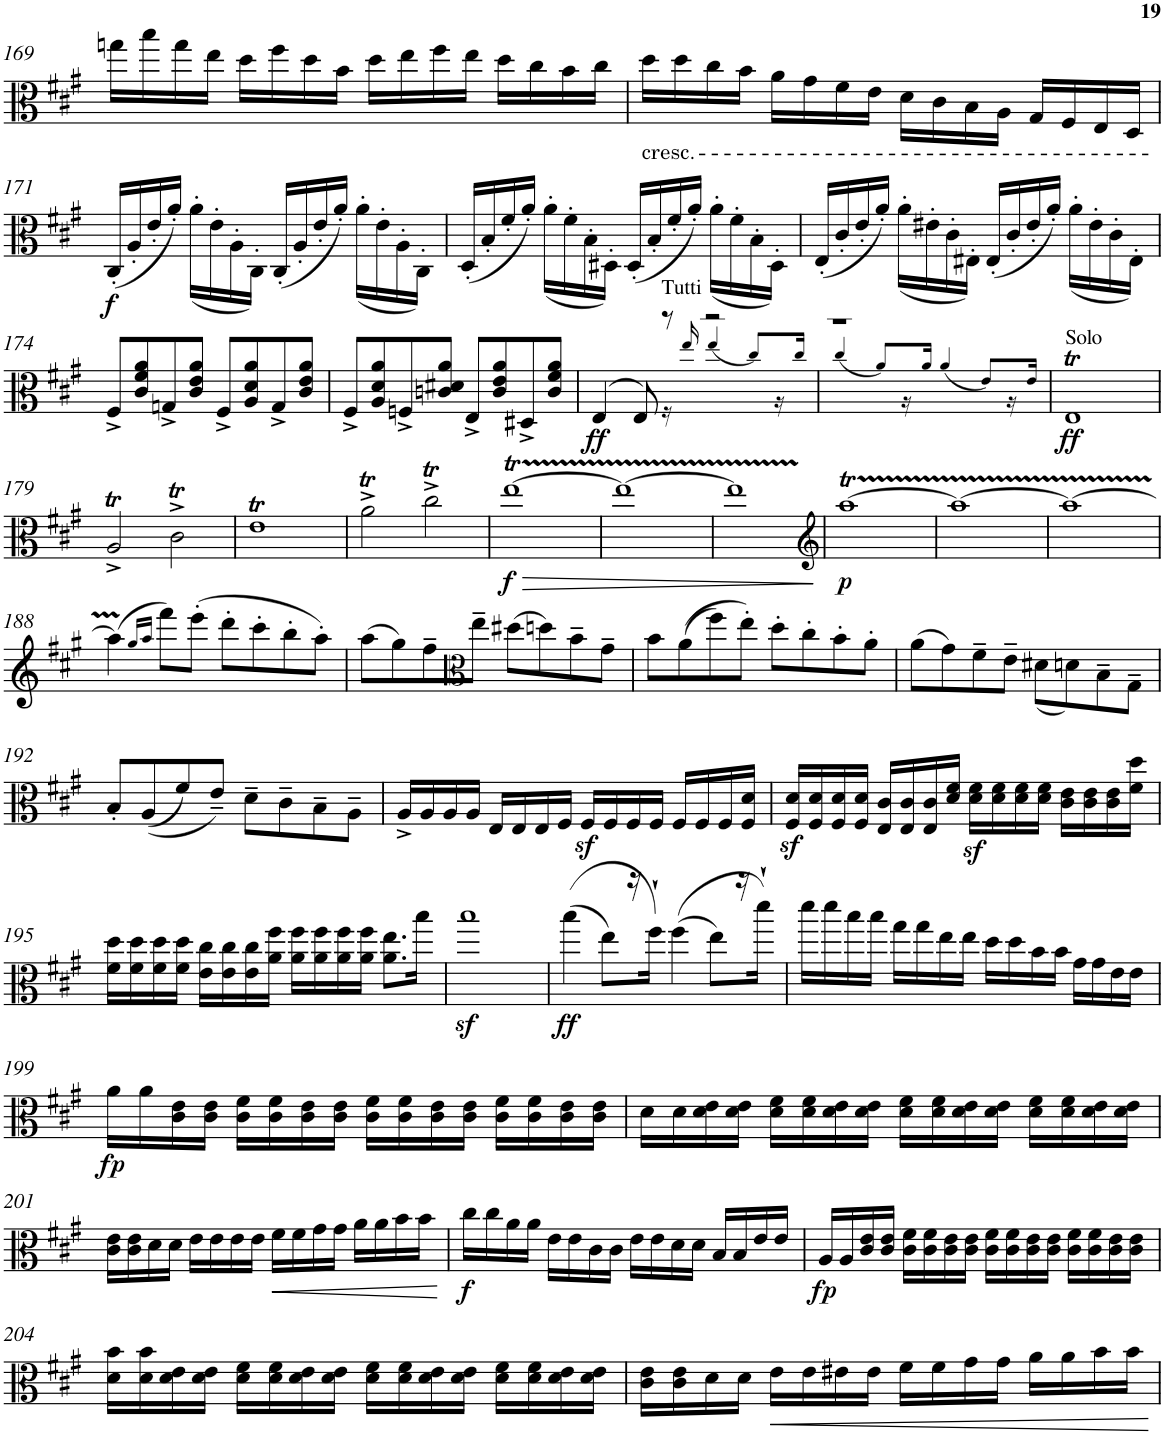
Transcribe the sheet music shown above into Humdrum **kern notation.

**kern	**dynam
*part1	*part1
*staff1	*staff1
*I"Viola	*
*I'Vla.	*
!!LO:PB:g=z
*clefC3	*
*k[f#c#g#]	*
*M4/4	*
*met(c)	*
=169	=169
16ggn\LL	.
16bb\	.
16gg\	.
16ee\JJ	.
16dd\LL	.
16ff#\	.
16dd\	.
16b\JJ	.
16dd\LL	.
16ee\	.
16ff#\	.
16ee\JJ	.
16dd\LL	.
16cc#\	.
16b\	.
16cc#\JJ	.
=170	=170
!LO:TX:b:t=cresc.	!
16dd\LL	.
16dd\	.
16cc#\	.
16b\JJ	.
16a\LL	.
16g#\	.
16f#\	.
16e\JJ	.
16d\LL	.
16c#\	.
16B\	.
16A\JJ	.
16G#/LL	.
16F#/	.
16E/	.
16D/JJ	.
!!LO:LB:g=z
=171	=171
!	!LO:DY:b
(<16C#'/LL	f
16A'/	.
16e'/	.
16a'/JJ)	.
(<16a'\LL	.
16e'\	.
16A'\	.
16C#'\JJ)	.
(<16C#'/LL	.
16A'/	.
16e'/	.
16a'/JJ)	.
(<16a'\LL	.
16e'\	.
16A'\	.
16C#'\JJ)	.
=172	=172
(<16D'/LL	.
16B'/	.
16f#'/	.
16a'/JJ)	.
(<16a'\LL	.
16f#'\	.
16B'\	.
16D#X'\JJ)	.
(<16D#'/LL	.
16B'/	.
16f#'/	.
16a'/JJ)	.
(<16a'\LL	.
16f#'\	.
16B'\	.
16D#'\JJ)	.
=173	=173
(<16E'/LL	.
16c#'/	.
16e'/	.
16a'/JJ)	.
(<16a'\LL	.
16e#X'\	.
16c#'\	.
16E#X'\JJ)	.
(<16E#'/LL	.
16c#'/	.
16e#'/	.
16a'/JJ)	.
(<16a'\LL	.
16e#'\	.
16c#'\	.
16E#'\JJ)	.
!!LO:LB:g=z
=174	=174
8F#^/L	.
8c#/ 8f#/ 8a/	.
8Gn^/	.
8c#/ 8e/ 8a/J	.
8F#^/L	.
8A/ 8d/ 8a/	.
8G^/	.
8c#/ 8e/ 8a/J	.
=175	=175
8F#^/L	.
8A/ 8d/ 8a/	.
8Fn^/	.
8cn/ 8d#X/ 8a/J	.
8E^/L	.
8c/ 8e/ 8a/	.
8D#X^/	.
8c/ 8f#/ 8a/J	.
=176	=176
*^	*
!	!	!LO:DY:b
(>4E/	4.ryy	ff
8E/)	.	.
!LO:TX:a:t=Tutti	!	!
8r	16r	.
.	16ee!/	.
2r	(<4ee!/	.
.	8cc#!/L)	.
.	16r	.
.	16cc#!/JJ	.
=177	=177	=177
1r	(<4cc#!/	.
.	8a!/L)	.
.	16r	.
.	16a!/JJ	.
.	(<4a!/	.
.	8e!/L)	.
.	16r	.
.	16e!/JJ	.
=178	=178	=178
!LO:TX:a:t=Solo	!	!
!	!	!LO:DY:b
*v	*v	*
1E>	ff
!!LO:LB:g=z
=179	=179
2A^>/	.
2c#^>\	.
=180	=180
1e>	.
=181	=181
2a^>\	.
2cc#^>\	.
=182	=182
!	!LO:HP:b
!	!LO:DY:n=1:b
[1eeT	> f
=183	=183
1ee_	.
=184	=184
1eeTTT]	.
.	]
=185	=185
*clefG2	*
!	!LO:DY:b
[1aaT	p
=186	=186
1aa_	.
=187	=187
1aa_	.
!!LO:LB:g=z
=188	=188
(>4aaTTT\]	.
16qgg#/LL	.
16qaa/JJ	.
8fff#\L)	.
(>8eee'\J	.
8ddd'\L	.
8ccc#'\	.
8bb'\	.
8aa'\J)	.
=189	=189
(>8aa\L	.
8gg#\)	.
8ff#~\	.
*clefC3	*
8ee~\J	.
(>8dd#X\L	.
8ddn\)	.
8b~\	.
8g#~\J	.
=190	=190
8b\L	.
(>(>8a\	.
8ff#\)	.
8ee'\J)	.
8dd'\L	.
8cc#'\	.
8b'\	.
8a'\J	.
=191	=191
(>8a\L	.
8g#\)	.
8f#~\	.
8e~\J	.
(<8d#X\L	.
8dn\)	.
8B~\	.
8G#~\J	.
!!LO:LB:g=z
=192	=192
8B'/L	.
(<(<8A/	.
8f#/)	.
8e~/J)	.
8d~\L	.
8c#~\	.
8B~\	.
8A~\J	.
=193	=193
16A^/LL	.
16A/	.
16A/	.
16A/JJ	.
16E/LL	.
16E/	.
16E/	.
16F#/JJ	.
16F#z</LL	.
16F#/	.
16F#/	.
16F#/JJ	.
16F#/LL	.
16F#/	.
16F#/	.
16F#/ 16d/JJ	.
=194	=194
16F#/z< 16d/z<LL	.
16F#/ 16d/	.
16F#/ 16d/	.
16F#/ 16d/JJ	.
16E/ 16c#/LL	.
16E/ 16c#/	.
16E/ 16c#/	.
16d/ 16f#/JJ	.
16d\z< 16f#\z<LL	.
16d\ 16f#\	.
16d\ 16f#\	.
16d\ 16f#\JJ	.
16c#\ 16e\LL	.
16c#\ 16e\	.
16c#\ 16e\	.
16f#\ 16dd\JJ	.
!!LO:LB:g=z
=195	=195
16f#\ 16dd\LL	.
16f#\ 16dd\	.
16f#\ 16dd\	.
16f#\ 16dd\JJ	.
16e\ 16cc#\LL	.
16e\ 16cc#\	.
16e\ 16cc#\	.
16a\ 16ff#\JJ	.
16a\ 16ff#\LL	.
16a\ 16ff#\	.
16a\ 16ff#\	.
16a\ 16ff#\JJ	.
8.a\ 8.ee\L	.
16bb\Jk	.
=196	=196
1bbz<	.
=197	=197
!	!LO:DY:b
(>(>4bb\	ff
8ee\L)	.
16raa	.
16ff#`\JJ)	.
(>(>4ff#\	.
8ee\L)	.
16raa	.
16ddd`\JJ)	.
=198	=198
16ddd\LL	.
16ddd\	.
16bb\	.
16bb\JJ	.
16gg#\LL	.
16gg#\	.
16ee\	.
16ee\JJ	.
16dd\LL	.
16dd\	.
16b\	.
16b\JJ	.
16g#\LL	.
16g#\	.
16e\	.
16e\JJ	.
!!LO:LB:g=z
=199	=199
!	!LO:DY:b
16a\LL	fp
16a\	.
16c#\ 16e\	.
16c#\ 16e\JJ	.
16c#\ 16f#\LL	.
16c#\ 16f#\	.
16c#\ 16e\	.
16c#\ 16e\JJ	.
16c#\ 16f#\LL	.
16c#\ 16f#\	.
16c#\ 16e\	.
16c#\ 16e\JJ	.
16c#\ 16f#\LL	.
16c#\ 16f#\	.
16c#\ 16e\	.
16c#\ 16e\JJ	.
=200	=200
16d\LL	.
16d\	.
16d\ 16e\	.
16d\ 16e\JJ	.
16d\ 16f#\LL	.
16d\ 16f#\	.
16d\ 16e\	.
16d\ 16e\JJ	.
16d\ 16f#\LL	.
16d\ 16f#\	.
16d\ 16e\	.
16d\ 16e\JJ	.
16d\ 16f#\LL	.
16d\ 16f#\	.
16d\ 16e\	.
16d\ 16e\JJ	.
!!LO:LB:g=z
=201	=201
16c#\ 16e\LL	.
16c#\ 16e\	.
16d\	.
16d\JJ	.
16e\LL	.
16e\	.
16e\	.
16e\JJ	.
!	!LO:HP:b
16f#\LL	<
16f#\	.
16g#\	.
16g#\JJ	.
16a\LL	.
16a\	.
16b\	.
16b\JJ	.
.	[
=202	=202
!	!LO:DY:b
16cc#\LL	f
16cc#\	.
16a\	.
16a\JJ	.
16e\LL	.
16e\	.
16c#\	.
16c#\JJ	.
16e\LL	.
16e\	.
16d\	.
16d\JJ	.
16B/LL	.
16B/	.
16e/	.
16e/JJ	.
=203	=203
!	!LO:DY:b
16A/LL	fp
16A/	.
16c#/ 16e/	.
16c#/ 16e/JJ	.
16c#\ 16f#\LL	.
16c#\ 16f#\	.
16c#\ 16e\	.
16c#\ 16e\JJ	.
16c#\ 16f#\LL	.
16c#\ 16f#\	.
16c#\ 16e\	.
16c#\ 16e\JJ	.
16c#\ 16f#\LL	.
16c#\ 16f#\	.
16c#\ 16e\	.
16c#\ 16e\JJ	.
!!LO:LB:g=z
=204	=204
16d\ 16b\LL	.
16d\ 16b\	.
16d\ 16e\	.
16d\ 16e\JJ	.
16d\ 16f#\LL	.
16d\ 16f#\	.
16d\ 16e\	.
16d\ 16e\JJ	.
16d\ 16f#\LL	.
16d\ 16f#\	.
16d\ 16e\	.
16d\ 16e\JJ	.
16d\ 16f#\LL	.
16d\ 16f#\	.
16d\ 16e\	.
16d\ 16e\JJ	.
=205	=205
16c#\ 16e\LL	.
16c#\ 16e\	.
16d\	.
16d\JJ	.
!	!LO:HP:b
16e\LL	<
16e\	.
16e#X\	.
16e#\JJ	.
16f#\LL	.
16f#\	.
16g#\	.
16g#\JJ	.
16a\LL	.
16a\	.
16b\	.
16b\JJ	.
.	[
=	=
*-	*-
